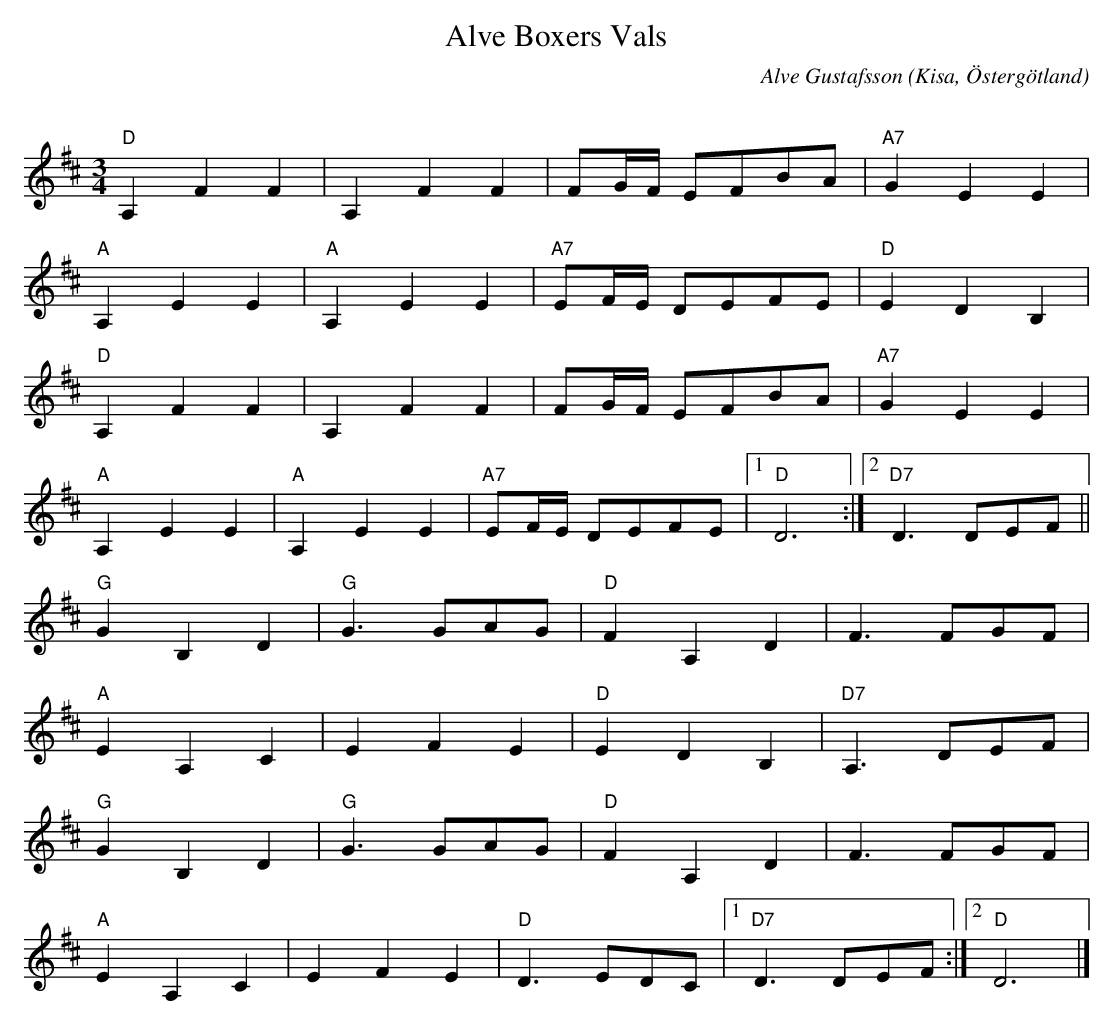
X:1
T:Alve Boxers Vals
C:Alve Gustafsson
O:Kisa, Östergötland
Q:140
M:3/4
L:1/8
K:D
"D"A,2F2F2|A,2F2F2|FG/F/ EFBA |"A7" G2E2E2|
"A" A,2E2E2 |"A" A,2E2E2|"A7" EF/E/ DEFE |"D" E2D2B,2 |
"D"A,2F2F2|A,2F2F2|FG/F/ EFBA |"A7" G2E2E2|
"A" A,2E2E2 |"A" A,2E2E2|"A7" EF/E/ DEFE |1"D" D6 :|2 "D7" D3 DEF ||
"G" G2B,2D2 |"G" G3 GAG | "D" F2A,2D2 | F3 FGF |
"A" E2A,2 C2 |E2F2E2 |"D" E2D2B,2 |"D7" A,3 DEF |
"G" G2B,2D2 |"G" G3 GAG | "D" F2A,2D2 | F3 FGF |
"A" E2A,2 C2 |E2F2E2 |"D" D3 EDC |1"D7" D3 DEF:|2 "D" D6 |]
